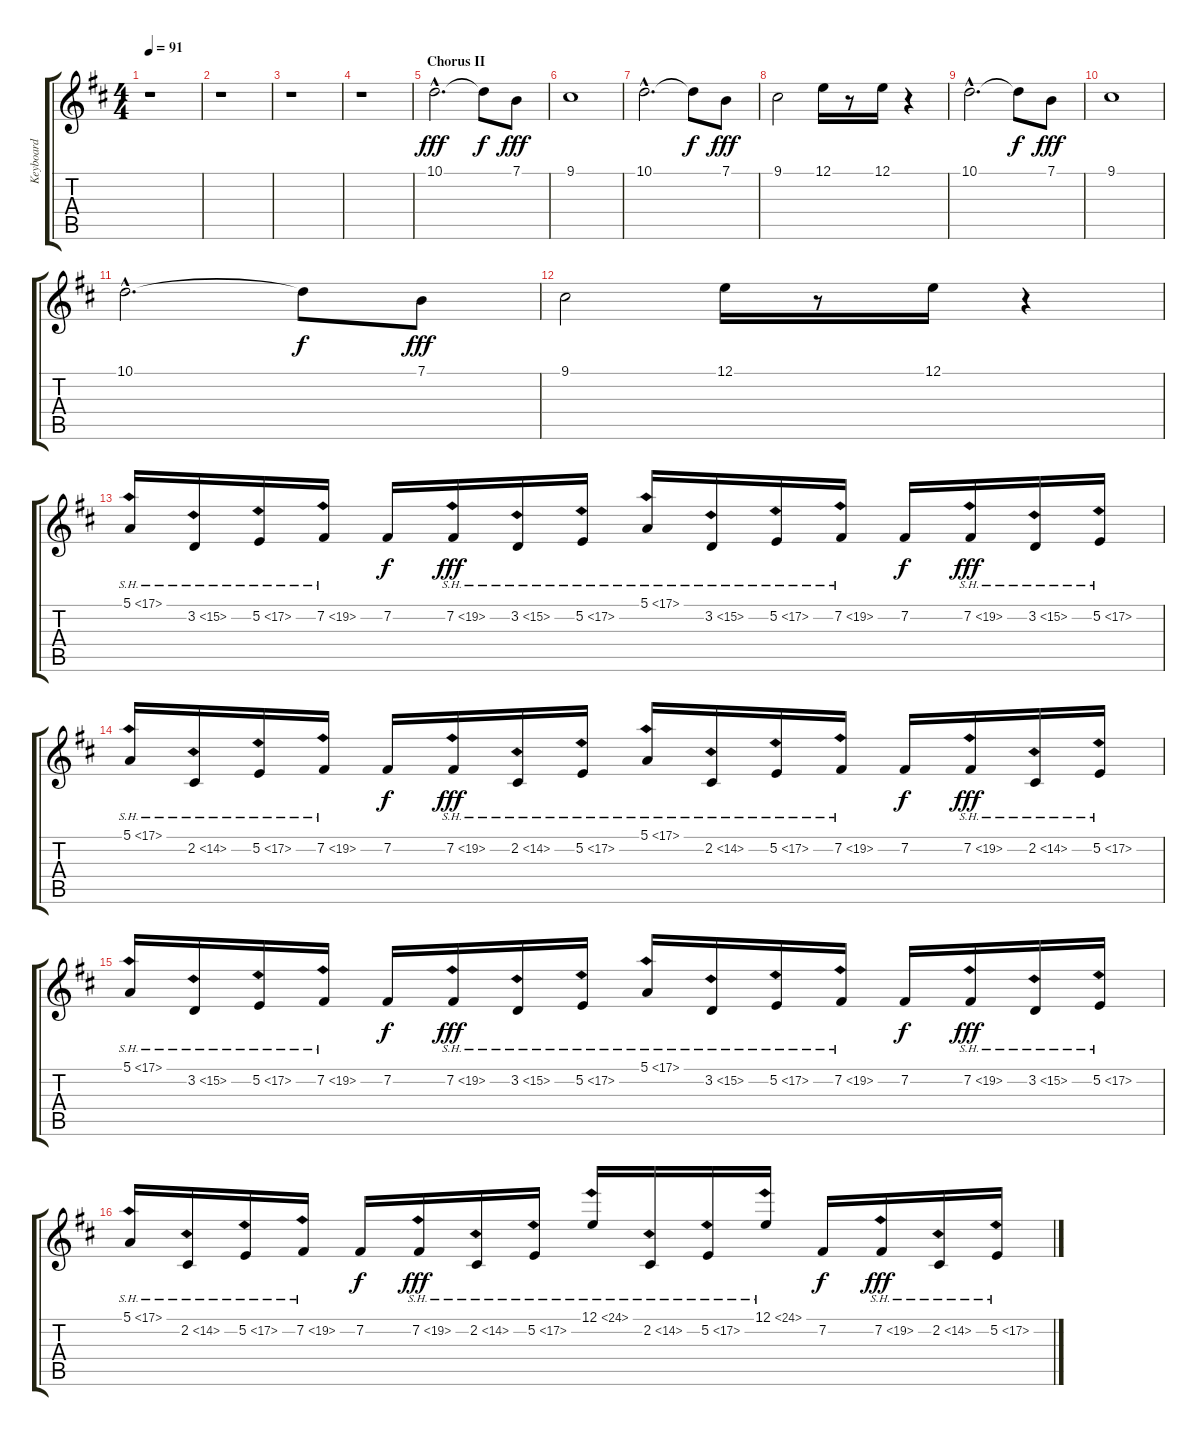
\track ("Keyboard" "Keyboard") {instrument lead1square}
\staff {score tabs}
\tuning (E4 B3 G3 D3 A2 D2) {hide}
\ts (4 4)
\tempo 91
\clef g2
\ks d
r.1{dy fff} |
r.1 |
r.1 |
r.1 |
\section ("" "Chorus II")
10.1{hac}.2{d volume 11 instrument stringensemble1} 10.1{t}.8{dy f} 7.1.8{dy fff} |
9.1.1 |
10.1{hac}.2{d volume 11 instrument stringensemble1} 10.1{t}.8{dy f} 7.1.8{dy fff} |
9.1.2 12.1.16 r.8 12.1.16 r.4 |
10.1{hac}.2{d volume 11 instrument stringensemble1} 10.1{t}.8{dy f} 7.1.8{dy fff} |
9.1.1 |
10.1{hac}.2{d volume 11 instrument stringensemble1} 10.1{t}.8{dy f} 7.1.8{dy fff} |
9.1.2 12.1.16 r.8 12.1.16 r.4 |
5.1{sh 12}.16{instrument lead2sawtooth} 3.2{sh 12}.16 5.2{sh 12}.16 7.2{sh 12}.16 7.2.16{dy f} 7.2{sh 12}.16{dy fff} 3.2{sh 12}.16 5.2{sh 12}.16 5.1{sh 12}.16{instrument lead2sawtooth} 3.2{sh 12}.16 5.2{sh 12}.16 7.2{sh 12}.16 7.2.16{dy f} 7.2{sh 12}.16{dy fff} 3.2{sh 12}.16 5.2{sh 12}.16 |
5.1{sh 12}.16{instrument lead2sawtooth} 2.2{sh 12}.16 5.2{sh 12}.16 7.2{sh 12}.16 7.2.16{dy f} 7.2{sh 12}.16{dy fff} 2.2{sh 12}.16 5.2{sh 12}.16 5.1{sh 12}.16{instrument lead2sawtooth} 2.2{sh 12}.16 5.2{sh 12}.16 7.2{sh 12}.16 7.2.16{dy f} 7.2{sh 12}.16{dy fff} 2.2{sh 12}.16 5.2{sh 12}.16 |
5.1{sh 12}.16{instrument lead2sawtooth} 3.2{sh 12}.16 5.2{sh 12}.16 7.2{sh 12}.16 7.2.16{dy f} 7.2{sh 12}.16{dy fff} 3.2{sh 12}.16 5.2{sh 12}.16 5.1{sh 12}.16{instrument lead2sawtooth} 3.2{sh 12}.16 5.2{sh 12}.16 7.2{sh 12}.16 7.2.16{dy f} 7.2{sh 12}.16{dy fff} 3.2{sh 12}.16 5.2{sh 12}.16 |
5.1{sh 12}.16{instrument lead2sawtooth} 2.2{sh 12}.16 5.2{sh 12}.16 7.2{sh 12}.16 7.2.16{dy f} 7.2{sh 12}.16{dy fff} 2.2{sh 12}.16 5.2{sh 12}.16 12.1{sh 12}.16{instrument lead2sawtooth} 2.2{sh 12}.16 5.2{sh 12}.16 12.1{sh 12}.16 7.2.16{dy f} 7.2{sh 12}.16{dy fff} 2.2{sh 12}.16 5.2{sh 12}.16
